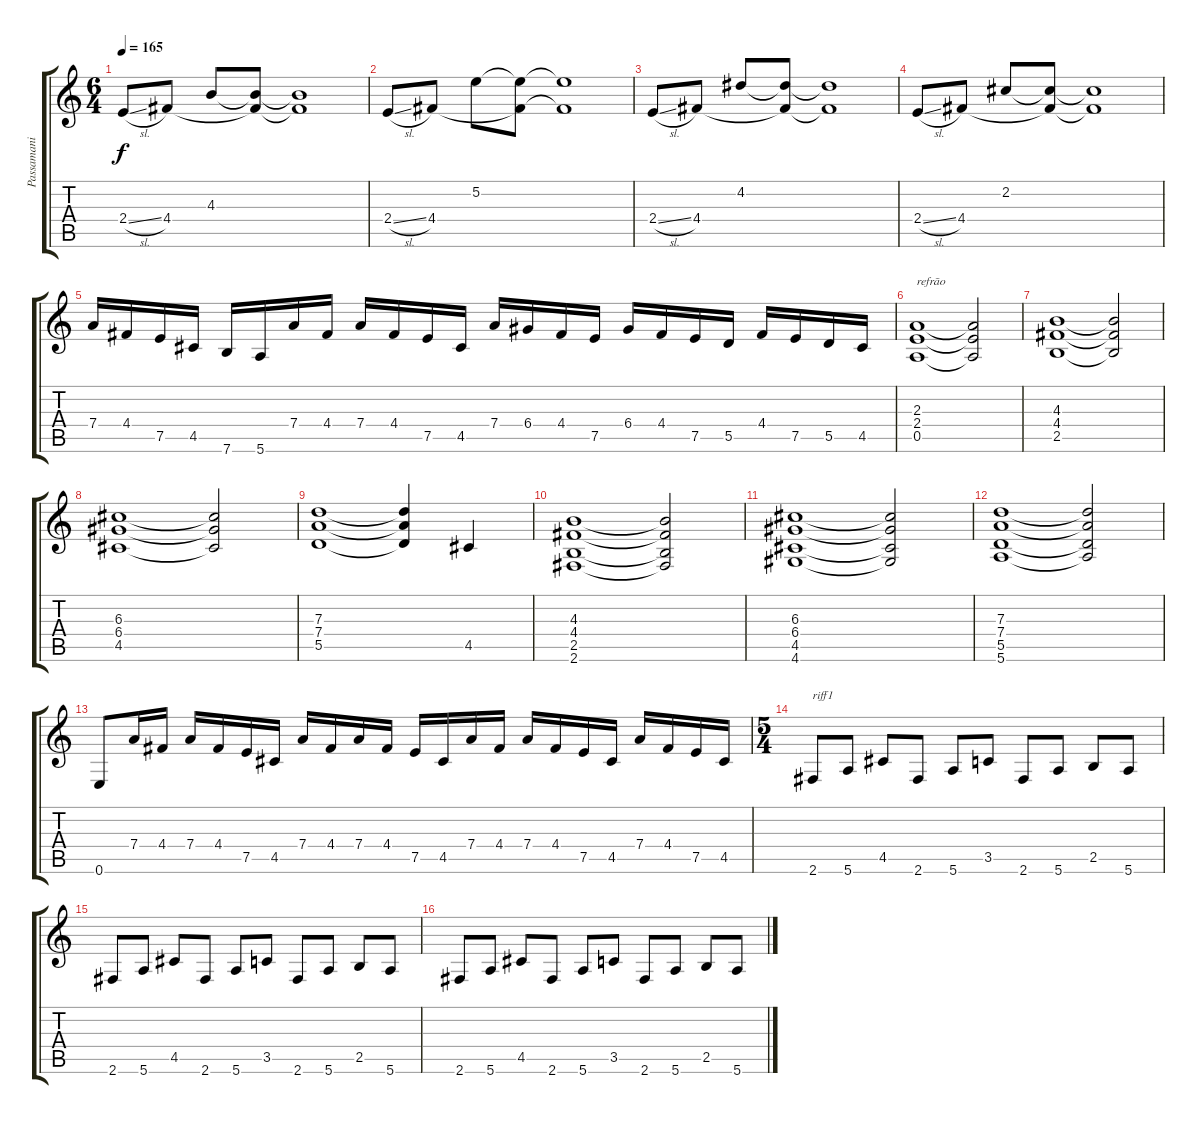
\track ("Passamani" "Passamani") {instrument overdrivenguitar}
\staff {score tabs}
\tuning (E4 B3 G3 D3 A2 E2) {hide}
\ts (6 4)
\tempo 165
\clef g2
\ks c
2.4{sl}.8{dy f} 4.4.8 4.3.8 (4.3{t} 4.4{t}).8 (4.3{t} 4.4{t}).1 |
2.4{sl}.8 4.4.8 5.2.8 (5.2{t} 4.4{t}).8 (5.2{t} 4.4{t}).1 |
2.4{sl}.8 4.4.8 4.2.8 (4.2{t} 4.4{t}).8 (4.2{t} 4.4{t}).1 |
2.4{sl}.8 4.4.8 2.2.8 (2.2{t} 4.4{t}).8 (2.2{t} 4.4{t}).1 |
7.4.16 4.4.16 7.5.16 4.5.16 7.6.16 5.6.16 7.4.16 4.4.16 7.4.16 4.4.16 7.5.16 4.5.16 7.4.16 6.4.16 4.4.16 7.5.16 6.4.16 4.4.16 7.5.16 5.5.16 4.4.16 7.5.16 5.5.16 4.5.16 |
(2.3 2.4 0.5).1{txt "refrão"} (2.3{t} 2.4{t} 0.5{t}).2 |
(4.3 4.4 2.5).1 (4.3{t} 4.4{t} 2.5{t}).2 |
(6.3 6.4 4.5).1 (6.3{t} 6.4{t} 4.5{t}).2 |
(7.3 7.4 5.5).1 (7.3{t} 7.4{t} 5.5{t}).4 4.5.4 |
(4.3 4.4 2.5 2.6).1 (4.3{t} 4.4{t} 2.5{t} 2.6{t}).2 |
(6.3 6.4 4.5 4.6).1 (6.3{t} 6.4{t} 4.5{t} 4.6{t}).2 |
(7.3 7.4 5.5 5.6).1 (7.3{t} 7.4{t} 5.5{t} 5.6{t}).2 |
0.6.8 7.4.16 4.4.16 7.4.16 4.4.16 7.5.16 4.5.16 7.4.16 4.4.16 7.4.16 4.4.16 7.5.16 4.5.16 7.4.16 4.4.16 7.4.16 4.4.16 7.5.16 4.5.16 7.4.16 4.4.16 7.5.16 4.5.16 |
\ts (5 4)
2.6.8{txt "riff1"} 5.6.8 4.5.8 2.6.8 5.6.8 3.5.8 2.6.8 5.6.8 2.5.8 5.6.8 |
2.6.8 5.6.8 4.5.8 2.6.8 5.6.8 3.5.8 2.6.8 5.6.8 2.5.8 5.6.8 |
2.6.8 5.6.8 4.5.8 2.6.8 5.6.8 3.5.8 2.6.8 5.6.8 2.5.8 5.6.8
